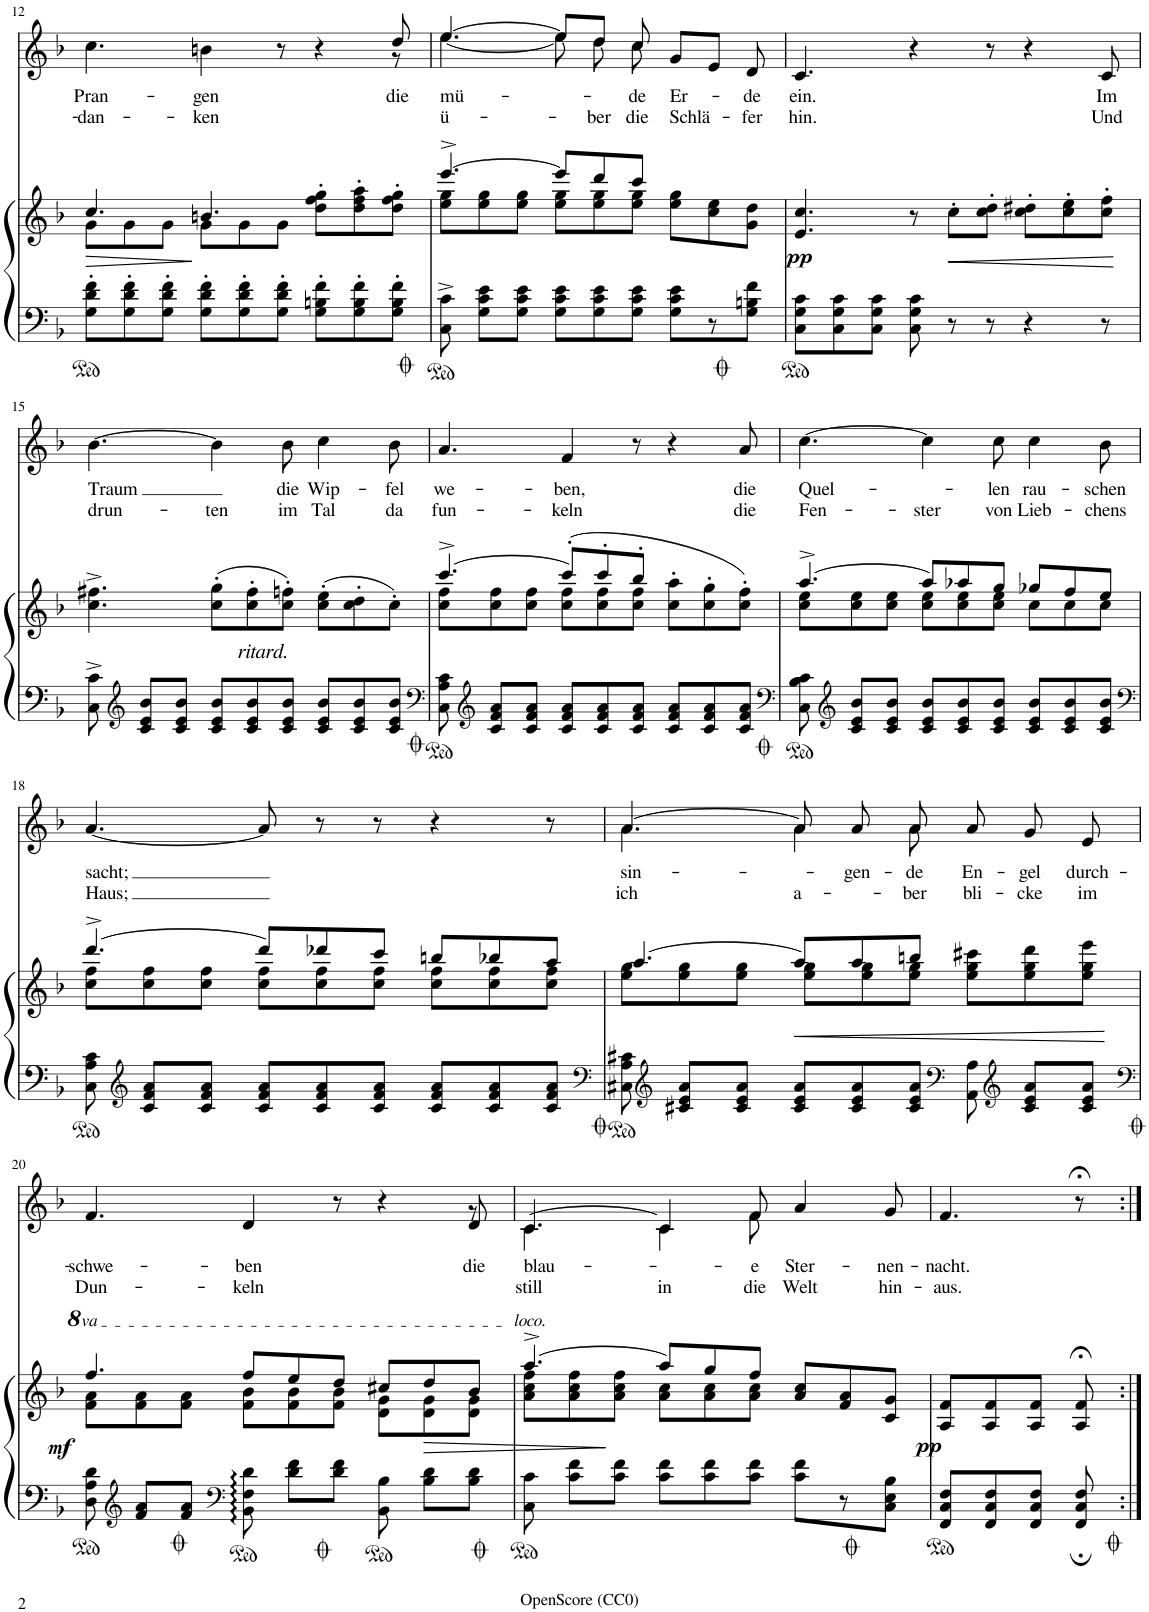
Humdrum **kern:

**kern	**kern	**dynam	**kern	**text	**text
*part2	*part2	*part2	*part1	*part1	*part1
*staff3	*staff2	*staff2/3	*staff1	*staff1	*staff1
*I"Pianoforte	*	*	*I"Gesang Voice	*	*
*I'Pno	*	*	*	*	*
!!LO:PB:g=z
*clefF4	*clefG2	*	*clefG2	*	*
*k[b-]	*k[b-]	*	*k[b-]	*	*
*M9/8	*M9/8	*	*M9/8	*	*
=12	=12	=12	=12	=12	=12
!	!	!LO:HP:b	!	!LO:LY:b	!LO:LY:b
*	*^	*	*^	*	*
8G\' 8d\' 8f\'L	4.cc/	8g\L	>	4.cc\	4.ryy	Pran-	-dan-
8G\' 8d\' 8f\'	.	8g\	.	.	.	.	.
8G\' 8d\' 8f\'J	.	8g\J	.	.	.	.	.
!	!	!	!	!	!	!LO:LY:b	!LO:LY:b
8G\' 8d\' 8f\'L	4.bn/	8g\L	]	4bn\	4.ryy	-gen	-ken
8G\' 8d\' 8f\'	.	8g\	.	.	.	.	.
8G\' 8d\' 8f\'J	.	8g\J	.	8r	.	.	.
8G\' 8Bn\' 8f\'L	8dd\'> 8ff\'> 8gg\'>L	4.ryy	.	4r	4ryy	.	.
8G\' 8B\' 8f\'	8dd\'> 8ff\'> 8aa\'>	.	.	.	.	.	.
!	!	!	!	!	!	!LO:LY:b	!
8G\' 8B\' 8f\'J	8dd\'> 8ff\'> 8gg\'>J	.	.	8dd/	8r	die	.
=13	=13	=13	=13	=13	=13	=13	=13
!	!	!	!	!	!	!LO:LY:b	!LO:LY:b
8C\^ 8c\^	[4.eee^/	8ee\ 8gg\L	.	[4.ee/	[4.ee\	mü-	ü-
8G\ 8c\ 8e\L	.	8ee\ 8gg\	.	.	.	.	.
8G\ 8c\ 8e\J	.	8ee\ 8gg\J	.	.	.	.	.
8G\ 8c\ 8e\L	8eee/L]	8ee\ 8gg\L	.	8ee/L]	8ee\]	.	.
!	!	!	!	!	!	!	!LO:LY:b
8G\ 8c\ 8e\	8ddd/	8ee\ 8gg\	.	8dd/J	8dd\	.	-ber
!	!	!	!	!	!	!LO:LY:b	!LO:LY:b
8G\ 8c\ 8e\J	8ccc/J	8ee\ 8gg\J	.	8cc/	8cc\	-de	die
!	!	!	!	!	!	!LO:LY:b	!LO:LY:b
8G\ 8c\ 8e\L	8ee\ 8gg\L	4.ryy	.	8g/L	4.ryy	Er-	Schlä-
8r	8cc\ 8ee\	.	.	8e/J	.	.	.
!	!	!	!	!	!	!LO:LY:b	!LO:LY:b
8G\ 8Bn\ 8f\J	8g\ 8dd\J	.	.	8d/	.	-de	-fer
*	*v	*v	*	*	*	*	*
*	*	*	*v	*v	*	*
=14	=14	=14	=14	=14	=14
!	!	!LO:DY:b	!	!LO:LY:b	!LO:LY:b
8C\ 8G\ 8c\L	4.e/ 4.cc/	pp	4.c/	ein.	hin.
8C\ 8G\ 8c\	.	.	.	.	.
8C\ 8G\ 8c\J	.	.	.	.	.
8C\ 8G\ 8c\	8r	.	4r	.	.
!	!	!LO:HP:b	!	!	!
8r	8cc'\L	<	.	.	.
8r	8cc\' 8dd\'J	.	8r	.	.
4r	8cc\' 8dd#X\'L	.	4r	.	.
.	8cc\' 8ee\'	.	.	.	.
!	!	!	!	!LO:LY:b	!LO:LY:b
8r	8cc\' 8ff\'J	.	8c/	Im	Und
.	.	[	.	.	.
!!LO:LB:g=z
=15	=15	=15	=15	=15	=15
!	!	!	!	!LO:LY:b	!LO:LY:b
8C\^ 8c\^	4.cc\^ 4.ff#X\^	.	[4.b-\	Traum	drun-
*clefG2	*	*	*	*	*
8c/ 8e/ 8b-/L	.	.	.	.	.
8c/ 8e/ 8b-/J	.	.	.	.	.
!	!	!	!	!	!LO:LY:b
8c/ 8e/ 8b-/L	(8cc\' 8gg\'L	.	4b-\]	.	-ten
!	!LO:TX:b:i:t=ritard.	!	!	!	!
8c/ 8e/ 8b-/	8cc\' 8ff#\'	.	.	.	.
!	!	!	!	!LO:LY:b	!LO:LY:b
8c/ 8e/ 8b-/J	8cc\' 8ffn\'J)	.	8b-\	die	im
!	!	!	!	!LO:LY:b	!LO:LY:b
8c/ 8e/ 8b-/L	(8cc\' 8ee\'L	.	4cc\	Wip-	Tal
8c/ 8e/ 8b-/	8cc\' 8dd\'	.	.	.	.
!	!	!	!	!LO:LY:b	!LO:LY:b
8c/ 8e/ 8b-/J	8cc'\J)	.	8b-\	-fel	da
=16	=16	=16	=16	=16	=16
*clefF4	*	*	*	*	*
*	*^	*	*	*	*
!	!	!	!	!	!LO:LY:b	!LO:LY:b
8C\ 8A\ 8c\	[4.ccc^/	8cc\ 8ff\L	.	4.a/	we-	fun-
*clefG2	*	*	*	*	*	*
8c/ 8f/ 8a/L	.	8cc\ 8ff\	.	.	.	.
8c/ 8f/ 8a/J	.	8cc\ 8ff\J	.	.	.	.
!	!	!	!	!	!LO:LY:b	!LO:LY:b
8c/ 8f/ 8a/L	(8ccc'/L]	8cc\ 8ff\L	.	4f/	-ben,	-keln
8c/ 8f/ 8a/	8ccc'/	8cc\ 8ff\	.	.	.	.
8c/ 8f/ 8a/J	8bb-'/J	8cc\ 8ff\J	.	8r	.	.
8c/ 8f/ 8a/L	8cc\'> 8aa\'>L	4.ryy	.	4r	.	.
8c/ 8f/ 8a/	8cc\'> 8gg\'>	.	.	.	.	.
!	!	!	!	!	!LO:LY:b	!LO:LY:b
8c/ 8f/ 8a/J	8cc\'> 8ff\'>J)	.	.	8a/	die	die
=17	=17	=17	=17	=17	=17	=17
*clefF4	*	*	*	*	*	*
!	!	!	!	!	!LO:LY:b	!LO:LY:b
8C\ 8B-\ 8c\	[4.aa^/	8cc\ 8ee\L	.	[4.cc\	Quel-	Fen-
*clefG2	*	*	*	*	*	*
8c/ 8e/ 8b-/L	.	8cc\ 8ee\	.	.	.	.
8c/ 8e/ 8b-/J	.	8cc\ 8ee\J	.	.	.	.
!	!	!	!	!	!	!LO:LY:b
8c/ 8e/ 8b-/L	8aa/L]	8cc\ 8ee\L	.	4cc\]	.	-ster
8c/ 8e/ 8b-/	8aa-X/	8cc\ 8ee\	.	.	.	.
!	!	!	!	!	!LO:LY:b	!LO:LY:b
8c/ 8e/ 8b-/J	8gg/J	8cc\ 8ee\J	.	8cc\	-len	von
!	!	!	!	!	!LO:LY:b	!LO:LY:b
8c/ 8e/ 8b-/L	8gg-X/L	8cc\L	.	4cc\	rau-	Lieb-
8c/ 8e/ 8b-/	8ff/	8cc\	.	.	.	.
!	!	!	!	!	!LO:LY:b	!LO:LY:b
8c/ 8e/ 8b-/J	8ee/J	8cc\J	.	8b-\	-schen	-chens
!!LO:LB:g=z
=18	=18	=18	=18	=18	=18	=18
*clefF4	*	*	*	*	*	*
!	!	!	!	!	!LO:LY:b	!LO:LY:b
8C\ 8A\ 8c\	[4.ddd^/	8cc\ 8ff\L	.	[4.a/	sacht;	Haus;
*clefG2	*	*	*	*	*	*
8c/ 8f/ 8a/L	.	8cc\ 8ff\	.	.	.	.
8c/ 8f/ 8a/J	.	8cc\ 8ff\J	.	.	.	.
8c/ 8f/ 8a/L	8ddd/L]	8cc\ 8ff\L	.	8a/]	.	.
8c/ 8f/ 8a/	8ddd-X/	8cc\ 8ff\	.	8r	.	.
8c/ 8f/ 8a/J	8ccc/J	8cc\ 8ff\J	.	8r	.	.
8c/ 8f/ 8a/L	8bbn/L	8cc\ 8ff\L	.	4r	.	.
8c/ 8f/ 8a/	8bb-X/	8cc\ 8ff\	.	.	.	.
8c/ 8f/ 8a/J	8aa/J	8cc\ 8ff\J	.	8r	.	.
=19	=19	=19	=19	=19	=19	=19
*clefF4	*	*	*	*	*	*
!	!	!	!	!	!LO:LY:b	!LO:LY:b
*	*	*	*	*^	*	*
8C#X\ 8A\ 8c#X\	[4.aa/	8ee\ 8gg\L	.	[4.a/	4.a\	sin-	ich
*clefG2	*	*	*	*	*	*	*
8c#X/ 8e/ 8a/L	.	8ee\ 8gg\	.	.	.	.	.
8c#/ 8e/ 8a/J	.	8ee\ 8gg\J	.	.	.	.	.
!	!	!	!LO:HP:b	!	!	!	!LO:LY:b
8c#/ 8e/ 8a/L	8aa/L]	8ee\ 8gg\L	<	8a/]	4a\	.	a-
!	!	!	!	!	!	!LO:LY:b	!
8c#/ 8e/ 8a/	8aa/	8ee\ 8gg\	.	8a/	.	-gen-	.
!	!	!	!	!	!	!LO:LY:b	!LO:LY:b
8c#/ 8e/ 8a/J	8bbn/J	8ee\ 8gg\J	.	8a/	8a\	-de	-ber
*clefF4	*	*	*	*	*	*	*
!	!	!	!	!	!	!LO:LY:b	!LO:LY:b
8AA\ 8A\	8ee\ 8gg\ 8ccc#X\L	4.ryy	.	8a/	4.ryy	En-	bli-
*clefG2	*	*	*	*	*	*	*
!	!	!	!	!	!	!LO:LY:b	!LO:LY:b
8c#/ 8e/ 8a/L	8ee\ 8gg\ 8ddd\	.	.	8g/	.	-gel	-cke
!	!	!	!	!	!	!LO:LY:b	!LO:LY:b
8c#/ 8e/ 8a/J	8ee\ 8gg\ 8eee\J	.	.	8e/	.	durch-	im
*	*v	*v	*	*	*	*	*
*	*	*	*v	*v	*	*
.	.	[	.	.	.
!!LO:LB:g=z
=20	=20	=20	=20	=20	=20
*clefF4	*	*	*	*	*
*	*8va	*	*	*	*
*	*^	*	*	*	*
!	!	!	!LO:DY:b	!	!LO:LY:b	!LO:LY:b
*	*	*	*	*^	*	*
8D\ 8A\ 8d\	4.fff/	8ff\ 8aa\L	mf	4.f/	4.ryy	-schwe-	Dun-
*clefG2	*	*	*	*	*	*	*
8f/ 8a/L	.	8ff\ 8aa\	.	.	.	.	.
8f/ 8a/J	.	8ff\ 8aa\J	.	.	.	.	.
*clefF4	*	*	*	*	*	*	*
!	!	!	!	!	!	!LO:LY:b	!LO:LY:b
8BB-\ 8F\ 8d\	8fff/L	8ff\ 8bb-\L	.	4d/	4ryy	-ben	-keln
8d\ 8f\L	8eee/	8ff\ 8bb-\	.	.	.	.	.
8d\ 8f\J	8ddd/J	8ff\ 8bb-\J	.	8r	8ryy	.	.
8BB-\ 8B-\	8ccc#X/L	8dd\ 8gg\L	.	4r	4ryy	.	.
!	!	!	!LO:HP:b	!	!	!	!
8B-\ 8d\L	8ddd/	8dd\ 8gg\	>	.	.	.	.
!	!	!	!	!	!	!LO:LY:b	!
8B-\ 8d\J	8bb-/J	8dd\ 8gg\J	.	8d/	8r	die	.
=21	=21	=21	=21	=21	=21	=21	=21
*	*X8va	*	*	*	*	*	*
!	!	!	!	!	!	!LO:LY:b	!LO:LY:b
8C\ 8c\	[4.aa^/	8a\ 8cc\ 8ff\L	.	[4.c/	4.c\	blau-	still
8c\ 8f\L	.	8a\ 8cc\ 8ff\	.	.	.	.	.
8c\ 8f\J	.	8a\ 8cc\ 8ff\J	]	.	.	.	.
!	!	!	!	!	!	!	!LO:LY:b
8c\ 8f\L	8aa/L]	8a\ 8cc\L	.	4c/]	4c\	.	in
8c\ 8f\	8gg/	8a\ 8cc\	.	.	.	.	.
!	!	!	!	!	!	!LO:LY:b	!LO:LY:b
8c\ 8f\J	8ff/J	8a\ 8cc\J	.	8f/	8f\	-e	die
!	!	!	!	!	!	!LO:LY:b	!LO:LY:b
8c\ 8f\L	8a/ 8cc/L	4.ryy	.	4a/	4ryy	Ster-	Welt
8r	8f/ 8a/	.	.	.	.	.	.
!	!	!	!	!	!	!LO:LY:b	!LO:LY:b
8C\ 8E\ 8B-\J	8c/ 8g/J	.	.	8g/	8ryy	-nen-	hin-
*	*v	*v	*	*	*	*	*
=22	=22	=22	=22	=22	=22	=22
!	!	!LO:DY:b	!	!	!LO:LY:b	!LO:LY:b
*	*	*	*v	*v	*	*
8FF/ 8C/ 8F/L	8A/ 8f/L	pp	4.f/	-nacht.	-aus.
8FF/ 8C/ 8F/	8A/ 8f/	.	.	.	.
8FF/ 8C/ 8F/J	8A/ 8f/J	.	.	.	.
8FF/; 8C/; 8F/;	8A/;< 8f/;<	.	8r;<	.	.
=:|!	=:|!	=:|!	=:|!	=:|!	=:|!
*-	*-	*-	*-	*-	*-
